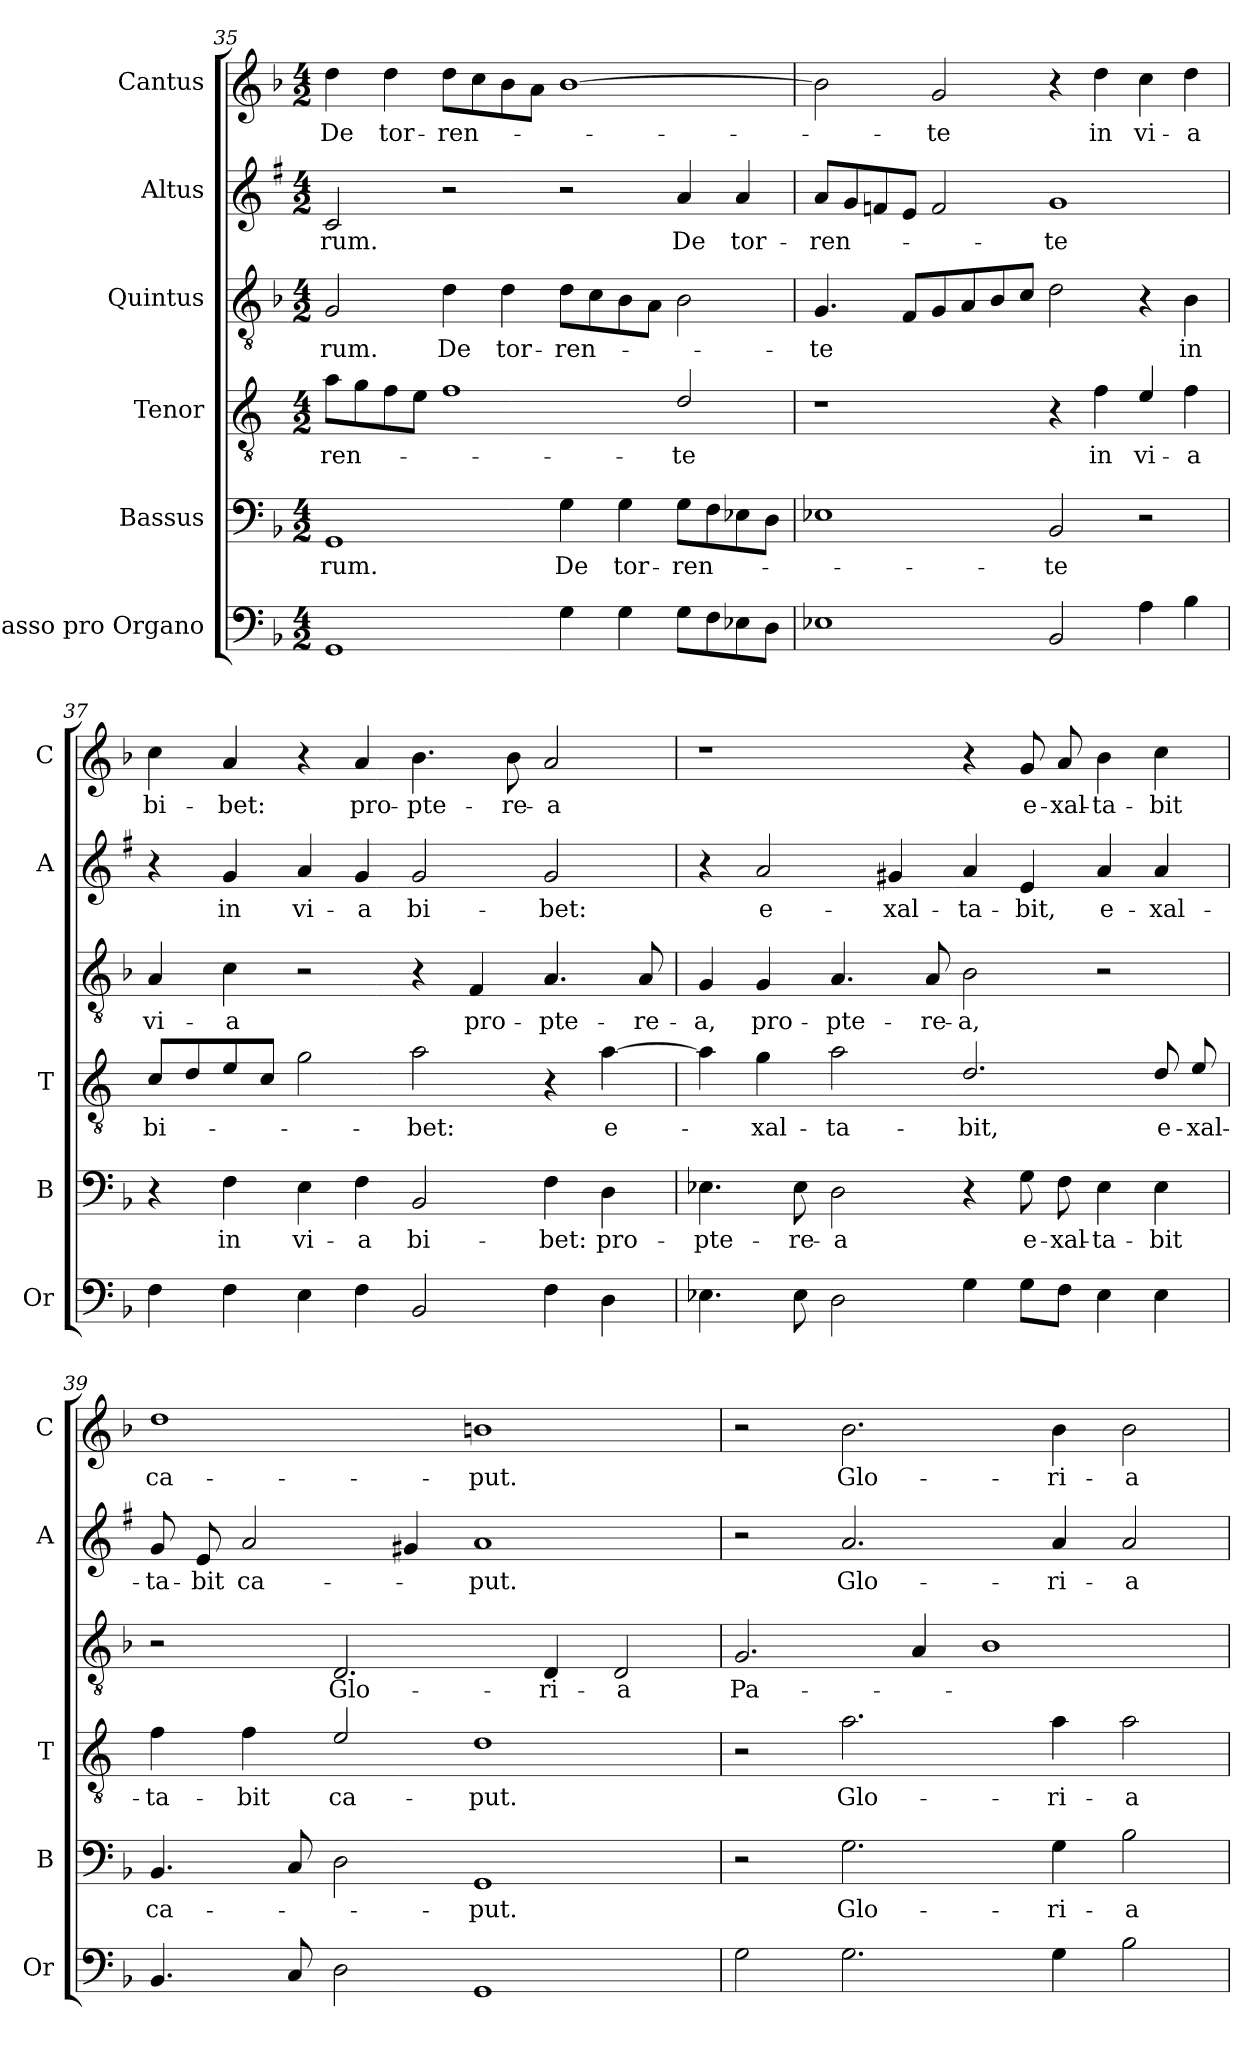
**kern	**kern	**text	**kern	**text	**kern	**text	**kern	**text	**kern	**text
*part6	*part5	*part5	*part4	*part4	*part3	*part3	*part2	*part2	*part1	*part1
*staff6	*staff5	*staff5	*staff4	*staff4	*staff3	*staff3	*staff2	*staff2	*staff1	*staff1
*I"Basso pro Organo	*I"Bassus	*	*I"Tenor	*	*I"Quintus	*	*I"Altus	*	*I"Cantus	*
*I'Or	*I'B	*	*I'T	*	*	*	*I'A	*	*I'C	*
!!LO:PB:g=z
*clefF4	*clefF4	*	*clefGv2	*	*clefGv2	*	*clefG2	*	*clefG2	*
*	*	*	*ITrd4c7	*	*	*	*ITrd1c2	*	*	*
*k[b-]	*k[b-]	*	*k[b-]	*	*k[b-]	*	*k[b-]	*	*k[b-]	*
*F:	*F:	*	*F:	*	*F:	*	*F:	*	*F:	*
*M4/2	*M4/2	*	*M4/2	*	*M4/2	*	*M4/2	*	*M4/2	*
=35	=35	=35	=35	=35	=35	=35	=35	=35	=35	=35
!	!	!LO:LY:b	!	!LO:LY:b	!	!LO:LY:b	!	!LO:LY:b	!	!LO:LY:b
1GG	1GG	-rum.	8d\L	-ren-	2G/	-rum.	2B-/	-rum.	4dd\	De
.	.	.	8c\	.	.	.	.	.	.	.
!	!	!	!	!	!	!	!	!	!	!LO:LY:b
.	.	.	8B-\	.	.	.	.	.	4dd\	tor-
.	.	.	8A\J	.	.	.	.	.	.	.
!	!	!	!	!	!	!LO:LY:b	!	!	!	!LO:LY:b
.	.	.	1B-	.	4d\	De	2r	.	8dd\L	-ren-
.	.	.	.	.	.	.	.	.	8cc\	.
!	!	!	!	!	!	!LO:LY:b	!	!	!	!
.	.	.	.	.	4d\	tor-	.	.	8b-\	.
.	.	.	.	.	.	.	.	.	8a\J	.
!	!	!LO:LY:b	!	!	!	!LO:LY:b	!	!	!	!
4G\	4G\	De	.	.	8d\L	-ren-	2r	.	[1b-	.
.	.	.	.	.	8c\	.	.	.	.	.
!	!	!LO:LY:b	!	!	!	!	!	!	!	!
4G\	4G\	tor-	.	.	8B-\	.	.	.	.	.
.	.	.	.	.	8A\J	.	.	.	.	.
!	!	!LO:LY:b	!	!LO:LY:b	!	!	!	!LO:LY:b	!	!
8G\L	8G\L	-ren-	2G/	-te	2B-\	.	4g/	De	.	.
8F\	8F\	.	.	.	.	.	.	.	.	.
!	!	!	!	!	!	!	!	!LO:LY:b	!	!
8E-X\	8E-X\	.	.	.	.	.	4g/	tor-	.	.
8D\J	8D\J	.	.	.	.	.	.	.	.	.
=36	=36	=36	=36	=36	=36	=36	=36	=36	=36	=36
!	!	!	!	!	!	!LO:LY:b	!	!LO:LY:b	!	!
1E-X	1E-X	.	1r	.	4.G/	-te	8g/L	-ren-	2b-\]	.
.	.	.	.	.	.	.	8f/	.	.	.
.	.	.	.	.	.	.	8e-X/	.	.	.
.	.	.	.	.	8F/L	.	8d/J	.	.	.
!	!	!	!	!	!	!	!	!	!	!LO:LY:b
.	.	.	.	.	8G/	.	2e-/	.	2g/	-te
.	.	.	.	.	8A/	.	.	.	.	.
.	.	.	.	.	8B-/	.	.	.	.	.
.	.	.	.	.	8c/J	.	.	.	.	.
!	!	!LO:LY:b	!	!	!	!	!	!LO:LY:b	!	!
2BB-/	2BB-/	-te	4r	.	2d\	.	1f	-te	4r	.
!	!	!	!	!LO:LY:b	!	!	!	!	!	!LO:LY:b
.	.	.	4B-\	in	.	.	.	.	4dd\	in
!	!	!	!	!LO:LY:b	!	!	!	!	!	!LO:LY:b
4A\	2r	.	4A/	vi-	4r	.	.	.	4cc\	vi-
!	!	!	!	!LO:LY:b	!	!LO:LY:b	!	!	!	!LO:LY:b
4B-\	.	.	4B-\	-a	4B-\	in	.	.	4dd\	-a
=37	=37	=37	=37	=37	=37	=37	=37	=37	=37	=37
!	!	!	!	!LO:LY:b	!	!LO:LY:b	!	!	!	!LO:LY:b
4F\	4r	.	8F/L	bi-	4A/	vi-	4r	.	4cc\	bi-
.	.	.	8G/	.	.	.	.	.	.	.
!	!	!LO:LY:b	!	!	!	!LO:LY:b	!	!LO:LY:b	!	!LO:LY:b
4F\	4F\	in	8A/	.	4c\	-a	4f/	in	4a/	-bet:
.	.	.	8F/J	.	.	.	.	.	.	.
!	!	!LO:LY:b	!	!	!	!	!	!LO:LY:b	!	!
4E\	4E\	vi-	2c\	.	2r	.	4g/	vi-	4r	.
!	!	!LO:LY:b	!	!	!	!	!	!LO:LY:b	!	!LO:LY:b
4F\	4F\	-a	.	.	.	.	4f/	-a	4a/	pro-
!	!	!LO:LY:b	!	!LO:LY:b	!	!	!	!LO:LY:b	!	!LO:LY:b
2BB-/	2BB-/	bi-	2d\	-bet:	4r	.	2f/	bi-	4.b-\	-pte-
!	!	!	!	!	!	!LO:LY:b	!	!	!	!
.	.	.	.	.	4F/	pro-	.	.	.	.
!	!	!	!	!	!	!	!	!	!	!LO:LY:b
.	.	.	.	.	.	.	.	.	8b-\	-re-
!	!	!LO:LY:b	!	!	!	!LO:LY:b	!	!LO:LY:b	!	!LO:LY:b
4F\	4F\	-bet:	4r	.	4.A/	-pte-	2f/	-bet:	2a/	-a
!	!	!LO:LY:b	!	!LO:LY:b	!	!	!	!	!	!
4D\	4D\	pro-	[4d\	e-	.	.	.	.	.	.
!	!	!	!	!	!	!LO:LY:b	!	!	!	!
.	.	.	.	.	8A/	-re-	.	.	.	.
!!LO:LB:g=z
=38	=38	=38	=38	=38	=38	=38	=38	=38	=38	=38
!	!	!LO:LY:b	!	!	!	!LO:LY:b	!	!	!	!
4.E-X\	4.E-X\	-pte-	4d\]	.	4G/	-a,	4r	.	1r	.
!	!	!	!	!LO:LY:b	!	!LO:LY:b	!	!LO:LY:b	!	!
.	.	.	4c\	-xal-	4G/	pro-	2g/	e-	.	.
!	!	!LO:LY:b	!	!	!	!	!	!	!	!
8E-\	8E-\	-re-	.	.	.	.	.	.	.	.
!	!	!LO:LY:b	!	!LO:LY:b	!	!LO:LY:b	!	!	!	!
2D\	2D\	-a	2d\	-ta-	4.A/	-pte-	.	.	.	.
!	!	!	!	!	!	!	!	!LO:LY:b	!	!
.	.	.	.	.	.	.	4f#X/	-xal-	.	.
!	!	!	!	!	!	!LO:LY:b	!	!	!	!
.	.	.	.	.	8A/	-re-	.	.	.	.
!	!	!	!	!LO:LY:b	!	!LO:LY:b	!	!LO:LY:b	!	!
4G\	4r	.	2.G/	-bit,	2B-\	-a,	4g/	-ta-	4r	.
!	!	!LO:LY:b	!	!	!	!	!	!LO:LY:b	!	!LO:LY:b
8G\L	8G\	e-	.	.	.	.	4d/	-bit,	8g/	e-
!	!	!LO:LY:b	!	!	!	!	!	!	!	!LO:LY:b
8F\J	8F\	-xal-	.	.	.	.	.	.	8a/	-xal-
!	!	!LO:LY:b	!	!	!	!	!	!LO:LY:b	!	!LO:LY:b
4E-\	4E-\	-ta-	.	.	2r	.	4g/	e-	4b-\	-ta-
!	!	!LO:LY:b	!	!LO:LY:b	!	!	!	!LO:LY:b	!	!LO:LY:b
4E-\	4E-\	-bit	8G/	e-	.	.	4g/	-xal-	4cc\	-bit
!	!	!	!	!LO:LY:b	!	!	!	!	!	!
.	.	.	8A/	-xal-	.	.	.	.	.	.
=39	=39	=39	=39	=39	=39	=39	=39	=39	=39	=39
!	!	!LO:LY:b	!	!LO:LY:b	!	!	!	!LO:LY:b	!	!LO:LY:b
4.BB-/	4.BB-/	ca-	4B-\	-ta-	2r	.	8f/	-ta-	1dd	ca-
!	!	!	!	!	!	!	!	!LO:LY:b	!	!
.	.	.	.	.	.	.	8d/	-bit	.	.
!	!	!	!	!LO:LY:b	!	!	!	!LO:LY:b	!	!
.	.	.	4B-\	-bit	.	.	2g/	ca-	.	.
8C/	8C/	.	.	.	.	.	.	.	.	.
!	!	!	!	!LO:LY:b	!	!LO:LY:b	!	!	!	!
2D\	2D\	.	2A/	ca-	2.D/	Glo-	.	.	.	.
.	.	.	.	.	.	.	4f#X/	.	.	.
!	!	!LO:LY:b	!	!LO:LY:b	!	!	!	!LO:LY:b	!	!LO:LY:b
1GG	1GG	-put.	1G	-put.	.	.	1g	-put.	1bn	-put.
!	!	!	!	!	!	!LO:LY:b	!	!	!	!
.	.	.	.	.	4D/	-ri-	.	.	.	.
!	!	!	!	!	!	!LO:LY:b	!	!	!	!
.	.	.	.	.	2D/	-a	.	.	.	.
=40	=40	=40	=40	=40	=40	=40	=40	=40	=40	=40
!	!	!	!	!	!	!LO:LY:b	!	!	!	!
2G\	2r	.	2r	.	2.G/	Pa-	2r	.	2r	.
!	!	!LO:LY:b	!	!LO:LY:b	!	!	!	!LO:LY:b	!	!LO:LY:b
2.G\	2.G\	Glo-	2.d\	Glo-	.	.	2.g/	Glo-	2.b-\	Glo-
.	.	.	.	.	4A/	.	.	.	.	.
.	.	.	.	.	1B-	.	.	.	.	.
!	!	!LO:LY:b	!	!LO:LY:b	!	!	!	!LO:LY:b	!	!LO:LY:b
4G\	4G\	-ri-	4d\	-ri-	.	.	4g/	-ri-	4b-\	-ri-
!	!	!LO:LY:b	!	!LO:LY:b	!	!	!	!LO:LY:b	!	!LO:LY:b
2B-\	2B-\	-a	2d\	-a	.	.	2g/	-a	2b-\	-a
=	=	=	=	=	=	=	=	=	=	=
*-	*-	*-	*-	*-	*-	*-	*-	*-	*-	*-
